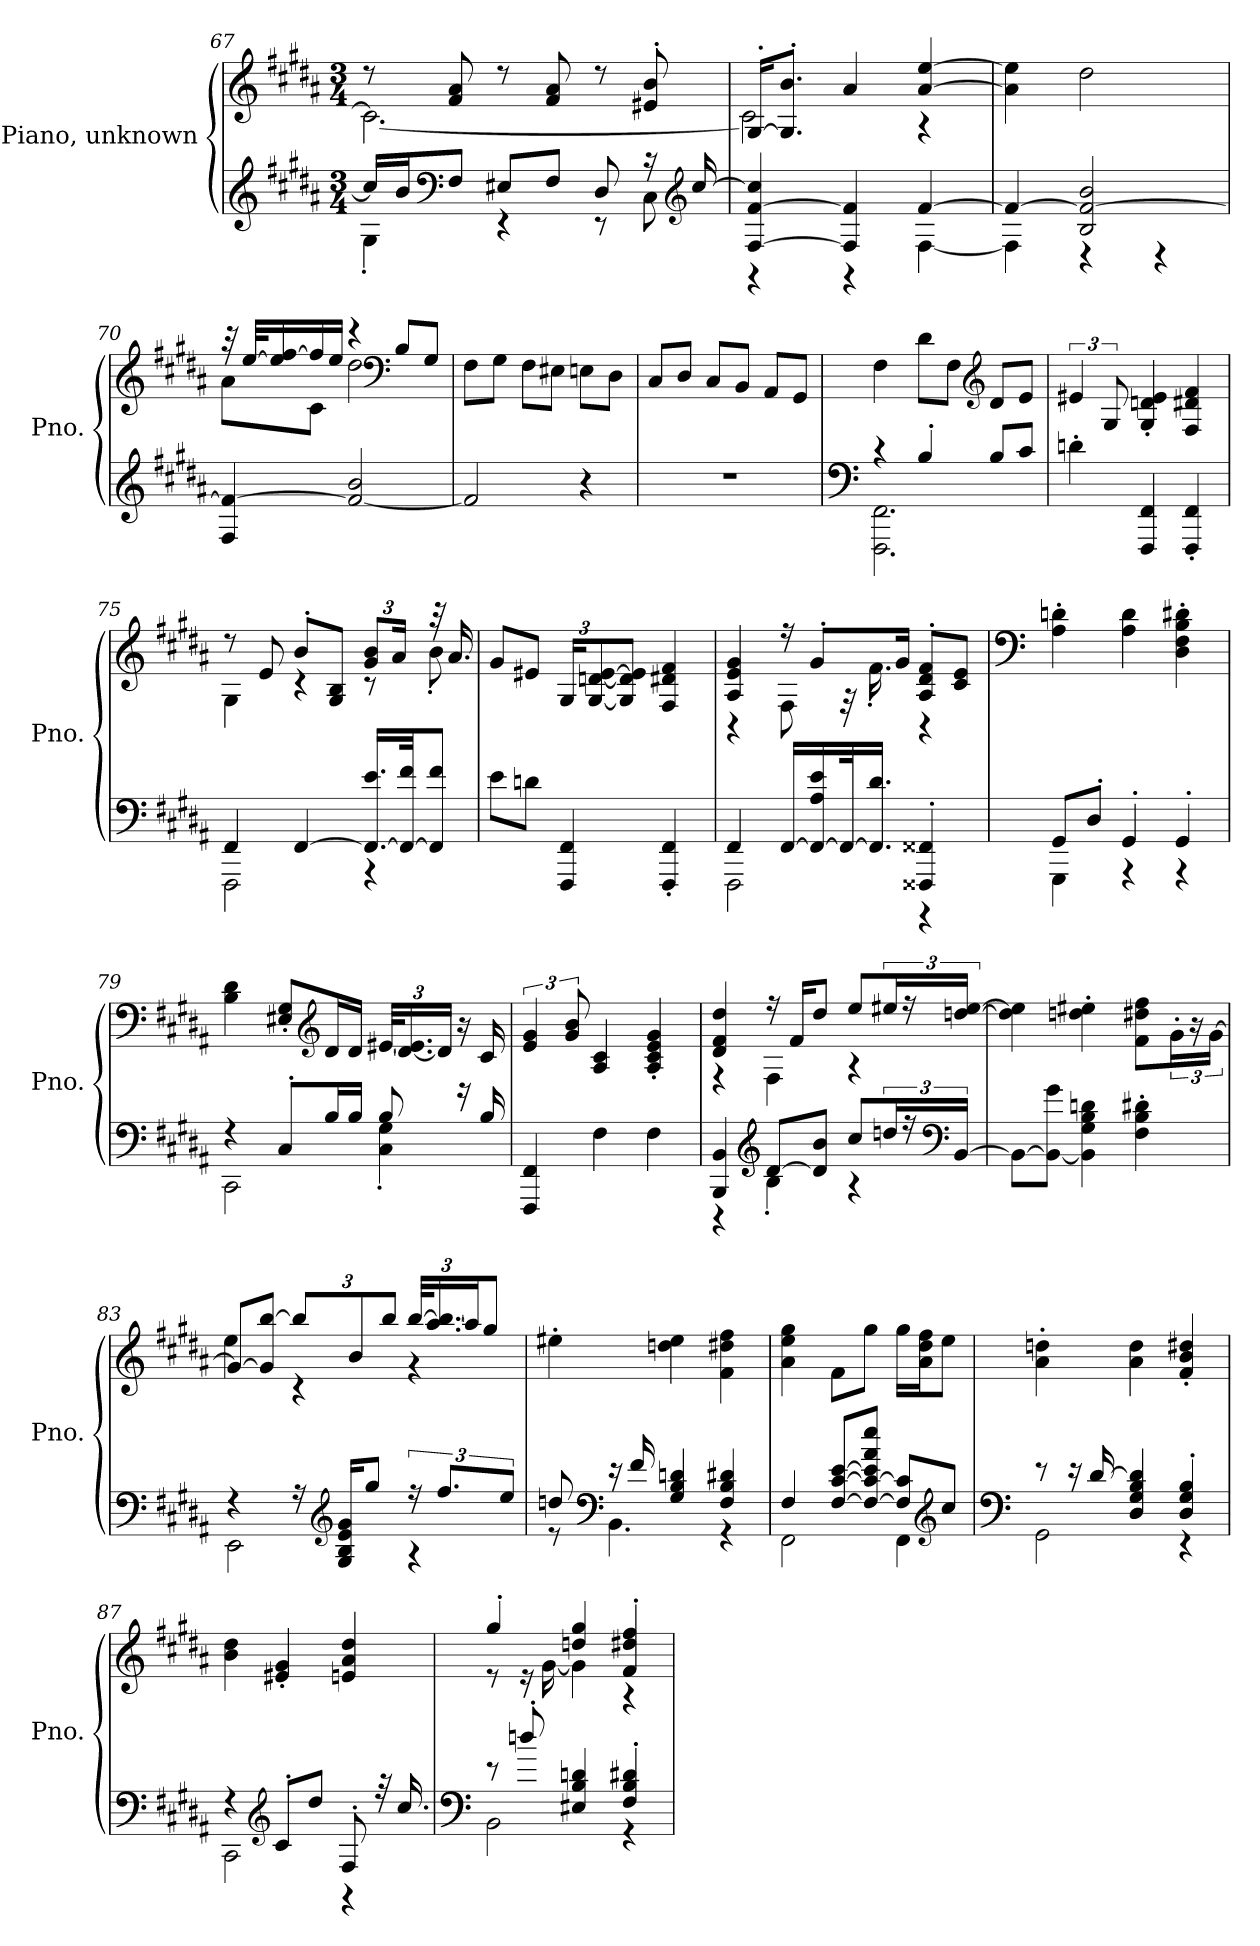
**kern	**kern
*part1	*part1
*staff2	*staff1
*I"Piano, unknown	*
*I'Pno.	*
*clefG2	*clefG2
*k[f#c#g#d#a#]	*k[f#c#g#d#a#]
*M3/4	*M3/4
=67	=67
*^	*^
16cc#/LL]	4G#'\	8r	2.c#\_
16b/J	.	.	.
*clefF4	*	*	*
8F#/J	.	8f#/ 8a#/	.
8E#X/L	4r	8r	.
8F#/J	.	8f#/ 8a#/	.
8D#/	8r	8r	.
16r	8C#\	8e#X/' 8b/'	.
*clefG2	*	*	*
[16cc#/	.	.	.
=68	=68	=68	=68
[4F#/ [4f#/ 4cc#/]	4r	[16G#'/KL	2c#\]
.	.	8.G#/]' 8.b/'J	.
4F#/] 4f#/]	4r	4a#/	.
[4f#/	[4F#\	[4a#/ [4ee/	4r
*	*	*v	*v
=69	=69	=69
4f#/_	4F#\]	4a#\] 4ee\]
2B/ 2f#/_ 2b/	4r	2dd#\
.	4r	.
*v	*v	*
!!LO:LB:g=z
=70	=70
*	*^
4F#/ 4f#/_	32r	8a#\L
.	[32ee/KLL	.
.	16ee/] [16ff#/	.
.	16ff#/]	8c#\J
.	16ee/JJ	.
2f#/_ 2b/	4r	2dd#\
*	*clefF4	*
.	8B/L	.
.	8G#/J	.
*	*v	*v
=71	=71
2f#/]	8F#\L
.	8G#\J
.	8F#\L
.	8E#X\J
4r	8En\L
.	8D#\J
=72	=72
2.r	8C#/L
.	8D#/J
.	8C#/L
.	8BB/J
.	8AA#/L
.	8GG#/J
=73	=73
*clefF4	*
*^	*
4r	2.FFF#\ 2.FF#\	4F#\
4B'/	.	8d#\L
.	.	8F#\J
*	*	*clefG2
8B/L	.	8d#/L
8c#/J	.	8e/J
*v	*v	*
!!LO:LB:g=z
=74	=74
4dn'\	6e#X/
.	12G#/
4FFF#/ 4FF#/	4G#/' 4dn/' 4e#/'
4FFF#/' 4FF#/'	4F#/ 4d#X/ 4f#/
=75	=75
*^	*^
4FF#/	2FFF#\	8r	4G#\
.	.	8e/	.
[4FF#/	.	8b'/L	4r
.	.	8G#/ 8B/J	.
*	*	*Xbrackettup	*
16.FF#/_ 16.e/LL	4r	12g#/ 12b/L	8r
.	.	24a#/Jk	.
32FF#/_ 32f#/JK	.	.	.
8FF#/] 8f#/J	.	32r	8b'\
.	.	16.a#/	.
*v	*v	*	*
*	*v	*v
=76	=76
8e\L	8g#/L
8dn\J	8e#X/J
4FFF#/ 4FF#/	24G#/KL
.	[12G#/ [12dn/ [12e#/
.	8G#/] 8d/] 8e#/]J
4FFF#/' 4FF#/'	4F#/ 4d#X/ 4f#/
=77	=77
*^	*^
4FF#/	2FFF#\	4A#/ 4e/ 4g#/	4r
[16FF#/LL	.	16r	8F#\
16FF#/_ 16A#/ 16e/	.	8g#'/L	.
32FF#/K_	.	.	32r
16.FF#/] 16.d#/JJ	.	.	16.f#'\
.	.	16g#/Jk	.
4FFF##X/' 4FF##X/'	4r	8A#/' 8d#/' 8f#/'L	4r
.	.	8c#/ 8e/J	.
*	*	*v	*v
!!LO:PB:g=z
=78	=78	=78
*	*	*clefF4
8GG#/L	4GGG#\	4A#\' 4dn\'
8D#'/J	.	.
4GG#'/	4r	4A#\ 4d\
4GG#'/	4r	4D#\' 4F#\' 4B\' 4d#X\'
=79	=79	=79
4r	2CC#\	4B\ 4d#\
8C#'/L	.	8E#X/' 8G#/'L
*	*	*clefG2
16B/L	.	16d#/L
16B/JJ	.	16d#/JJ
8B/	4C#\' 4G#\'	[48e#X/KLL
.	.	[24.d#/ 24.e#/]
.	.	24d#/JJ]
16r	.	16r
16B/	.	16c#/
*v	*v	*
=80	=80
*	*brackettup
4FFF#/ 4FF#/	6e/ 6g#/
.	12g#/ 12b/
4F#\	4A#/ 4c#/
4F#\	4A#/' 4c#/' 4e/' 4g#/'
=81	=81
*^	*^
4BBB/ 4BB/	4r	4d#/ 4f#/ 4dd#/	4r
*clefG2	*	*	*
[8d#/L	4B'\	16r	4F#\
.	.	16f#/KL	.
8d#/] 8b/J	.	8dd#/J	.
8cc#/L	4r	8ee/L	4r
24ddn/Jk	.	24ee#X/Jk	.
24r	.	24r	.
*clefF4	*	*	*
[24BB/	.	[24ddn/ [24ee#/	.
*v	*v	*	*
*	*v	*v
!!LO:LB:g=z
=82	=82
8BB\L_	4dd\] 4ee#\]
8BB\_ 8g#\J	.
4BB\] 4G#\ 4B\ 4dn\	4ddn\' 4ee#X\'
4F#\' 4B\' 4d#X\'	8f#\ 8dd#X\ 8ff#\L
.	24g#'\Jk
.	24r
.	[24g#/
=83	=83
*^	*^
4r	2EE\	8g#/L_	4ee\
.	.	8g#/] [8bb/J	.
*	*	*Xbrackettup	*
16r	.	12bb/L]	4r
*clefG2	*	*	*
16G#/ 16B/ 16e/ 16g#/KL	.	.	.
.	.	12b/	.
8gg#/J	.	.	.
.	.	12bb/J	.
24r	4r	[48bb/KLL	4r
.	.	[24.aa#/ 24.bb/]	.
12.ff#/L	.	.	.
.	.	24aa#/J]	.
.	.	8gg#/J	.
12ee/J	.	.	.
*	*	*v	*v
=84	=84	=84
8ddn/	8r	4ee#X'\
*clefF4	*	*
16r	4.BB\	.
16f#/	.	.
4G#/ 4B/ 4dn/	.	4ddn\ 4ee#\
4F#/ 4B/ 4d#X/	4r	4f#\ 4dd#X\ 4ff#\
!!LO:LB:g=z
=85	=85	=85
4F#/	2FF#\	4a#\ 4ee\ 4gg#\
[8F#/ [8c#/ [8e/L	.	8f#\L
8F#/_ 8c#/_ 8e/] 8a#/ 8ee/J	.	8gg#\J
8F#/] 8c#/]L	4FF#\	16gg#\LL
.	.	16a#\ 16dd#\ 16ff#\J
*clefG2	*	*
8cc#/J	.	8ee\J
=86	=86	=86
*clefF4	*	*
8r	2GG#\	4a#\' 4ddn\'
16r	.	.
[16d#/	.	.
4D#/ 4G#/ 4B/ 4d#/]	.	4a#\ 4dd\
4D#/' 4G#/' 4B/'	4r	4f#/' 4b/' 4dd#X/'
=87	=87	=87
4r	2CC#\	4b\ 4dd#\
*clefG2	*	*
8c#'/L	.	4e#X/' 4g#/'
8dd#/J	.	.
8F#'/	4r	4en/ 4a#/ 4dd#/
32r	.	.
16.cc#/	.	.
=88	=88	=88
*clefF4	*	*
*	*	*^
8r	2BB\	4gg#'/	8r
8ddn'/	.	.	16r
.	.	.	[16g#\
4E#X/ 4B/ 4dn/	.	4ddn/ 4gg#/	4g#\]
4F#/' 4B/' 4d#X/'	4r	4f#/' 4dd#X/' 4ff#/'	4r
*v	*v	*	*
*	*v	*v
=	=
*-	*-
